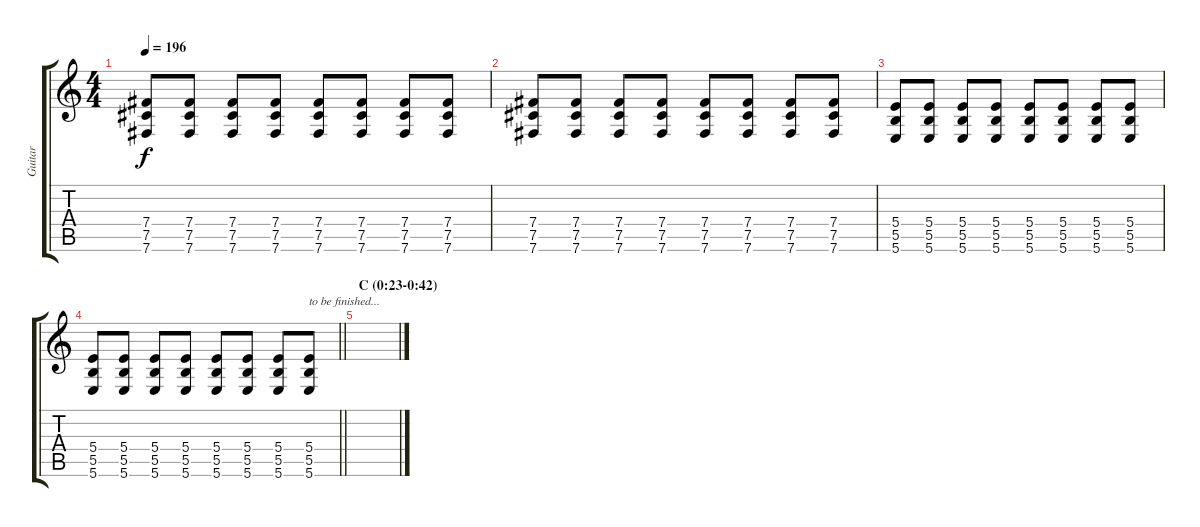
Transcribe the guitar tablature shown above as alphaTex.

\track ("Guitar" "Guitar") {instrument distortionguitar}
\staff {score tabs}
\tuning (Db4 Ab3 E3 B2 Gb2 B1) {hide}
\ts (4 4)
\tempo 196
\clef g2
\ks c
(7.4 7.5 7.6).8{dy f} (7.4 7.5 7.6).8 (7.4 7.5 7.6).8 (7.4 7.5 7.6).8 (7.4 7.5 7.6).8 (7.4 7.5 7.6).8 (7.4 7.5 7.6).8 (7.4 7.5 7.6).8 |
(7.4 7.5 7.6).8 (7.4 7.5 7.6).8 (7.4 7.5 7.6).8 (7.4 7.5 7.6).8 (7.4 7.5 7.6).8 (7.4 7.5 7.6).8 (7.4 7.5 7.6).8 (7.4 7.5 7.6).8 |
(5.4 5.5 5.6).8 (5.4 5.5 5.6).8 (5.4 5.5 5.6).8 (5.4 5.5 5.6).8 (5.4 5.5 5.6).8 (5.4 5.5 5.6).8 (5.4 5.5 5.6).8 (5.4 5.5 5.6).8 |
\barLineRight lightlight
(5.4 5.5 5.6).8 (5.4 5.5 5.6).8 (5.4 5.5 5.6).8 (5.4 5.5 5.6).8 (5.4 5.5 5.6).8 (5.4 5.5 5.6).8 (5.4 5.5 5.6).8 (5.4 5.5 5.6).8{txt "to be finished..."} |
\section ("" "C (0:23-0:42)")
